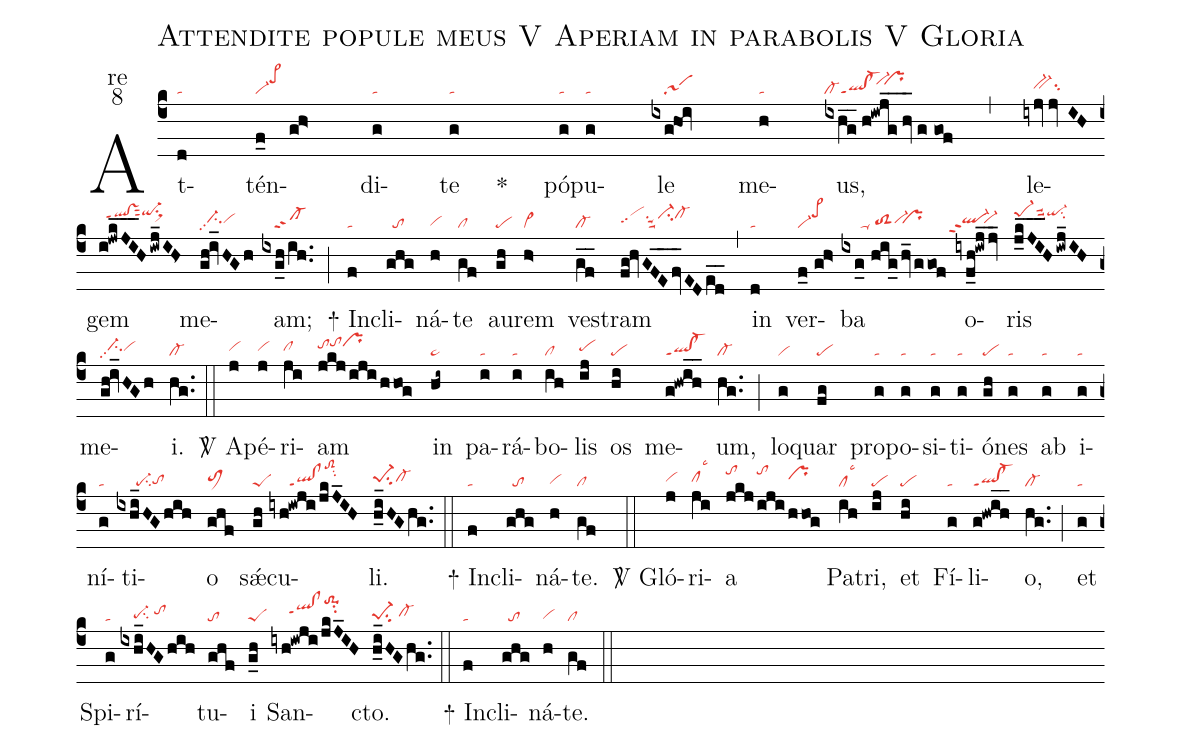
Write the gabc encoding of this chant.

name:Attendite popule meus V Aperiam in parabolis V Gloria;
office-part:re;
mode:8;
nabc-lines:1;
%%
(c4) At(d|ta)tén(f_0//gh>|vi-pe>hk)di(g|ta)te(g|ta) <sp>*</sp>() pó(g|ta)pu(g|ta)le(ixg@hoi|////sa1) me(h|ta)us,(ixhg__/h!iwjg__/hv_/ggof|cl-ql!cl-ppt1``vi-hj``prhj) (,) le(iyjvjvIHz|///bv-hhsu2)gem(i!jwkJI___H/iwj_IH>|//qlhj!vshjppt1sut2qi-hksu1sux1) me(gh!iv_HGh|//ci-hhpp2vihh)am;(ixg_h/ih..|////sf-) (;)
<sp>+</sp> In(f|ta)cli(ghg|//to)ná(h|vihg)te(gf|cl) au(gh|pe)rem(h>|vi>) ves(gf__|cl-)tram(fg!hvGFE__fv_EDed__|vihhpp2su1suu2ci-hjcl-hj) (,) in(d|ta) ver(f_0//gh>|vi-pe>hk)ba(ixg_0//hig_/hv_/ggof|//////ta-/toS2hgvi-hh``prhh) o(iyf_h!iwj_jv_|``ql-hhppt2``vi-hh)ris(j_k_JI__H/iwj_IH|pe-1hksuu3qi-hksu2) me(gh!iv_HGh|//ci-hhpp2vihh)i.(hg..|cl-) (::)

<sp>V/</sp> A(j|vihh)pé(j|vihh)ri(ji|clhh)am(jkj/iji/hhog|tohitohjprhj) in(hi~|ta>) pa(i|ta)rá(i|ta)bo(ih|cl)lis(ij|pehh) os(hi|pe) me(g!hwih__|ql!cl-ppt1)um,(hg..|cl-) (;) lo(g|vi)quar(fg|pe) pro(g|ta)po(g|ta)si(g|ta)ti(g|ta)ó(gh|pe)nes(g|ta) ab(g|ta) i(g|ta)ní(g|ta)ti(ixhi_HGhih|//////pe-su2tohg)o(ghf|toM1hh) sǽ(gh|peS)cu(iyh!iwji/jkJ_IH|//////ql!clppt1toS2hmsu2)li.(h_i_HGhg..|pe-1hhsu2cl-hh) (::)
<sp>+</sp> In(f|ta)cli(ghg|//to)ná(h|vihg)te.(gf|cl) (::)

<sp>V/</sp> Gló(j|vihh)ri(ji|clhhlsc3)a(jkj|tohk|iji|tohk|hhog|prhi) Pa(ih|cllsc3)tri,(ij|pe) et(hi|pe) Fí(g|ta)li(g!hwih__|ql!cl-ppt1)o,(hg..|cl-) (;) et(g|ta) Spi(g|ta)rí(ixhi_HG/hih|////pe-hgsu2/tohi)tu(ghf|to)i(g_h|peS) San(iyh!iwji/jkJ_IH|/////qlhi!clhippt1to-1hmsu2)cto.(h_i_HGhg..|pe-1hgsu2/cl-hh) (::)

<sp>+</sp> In(f|ta)cli(ghg|//to)ná(h|vihg)te.(gf|cl) (::)
